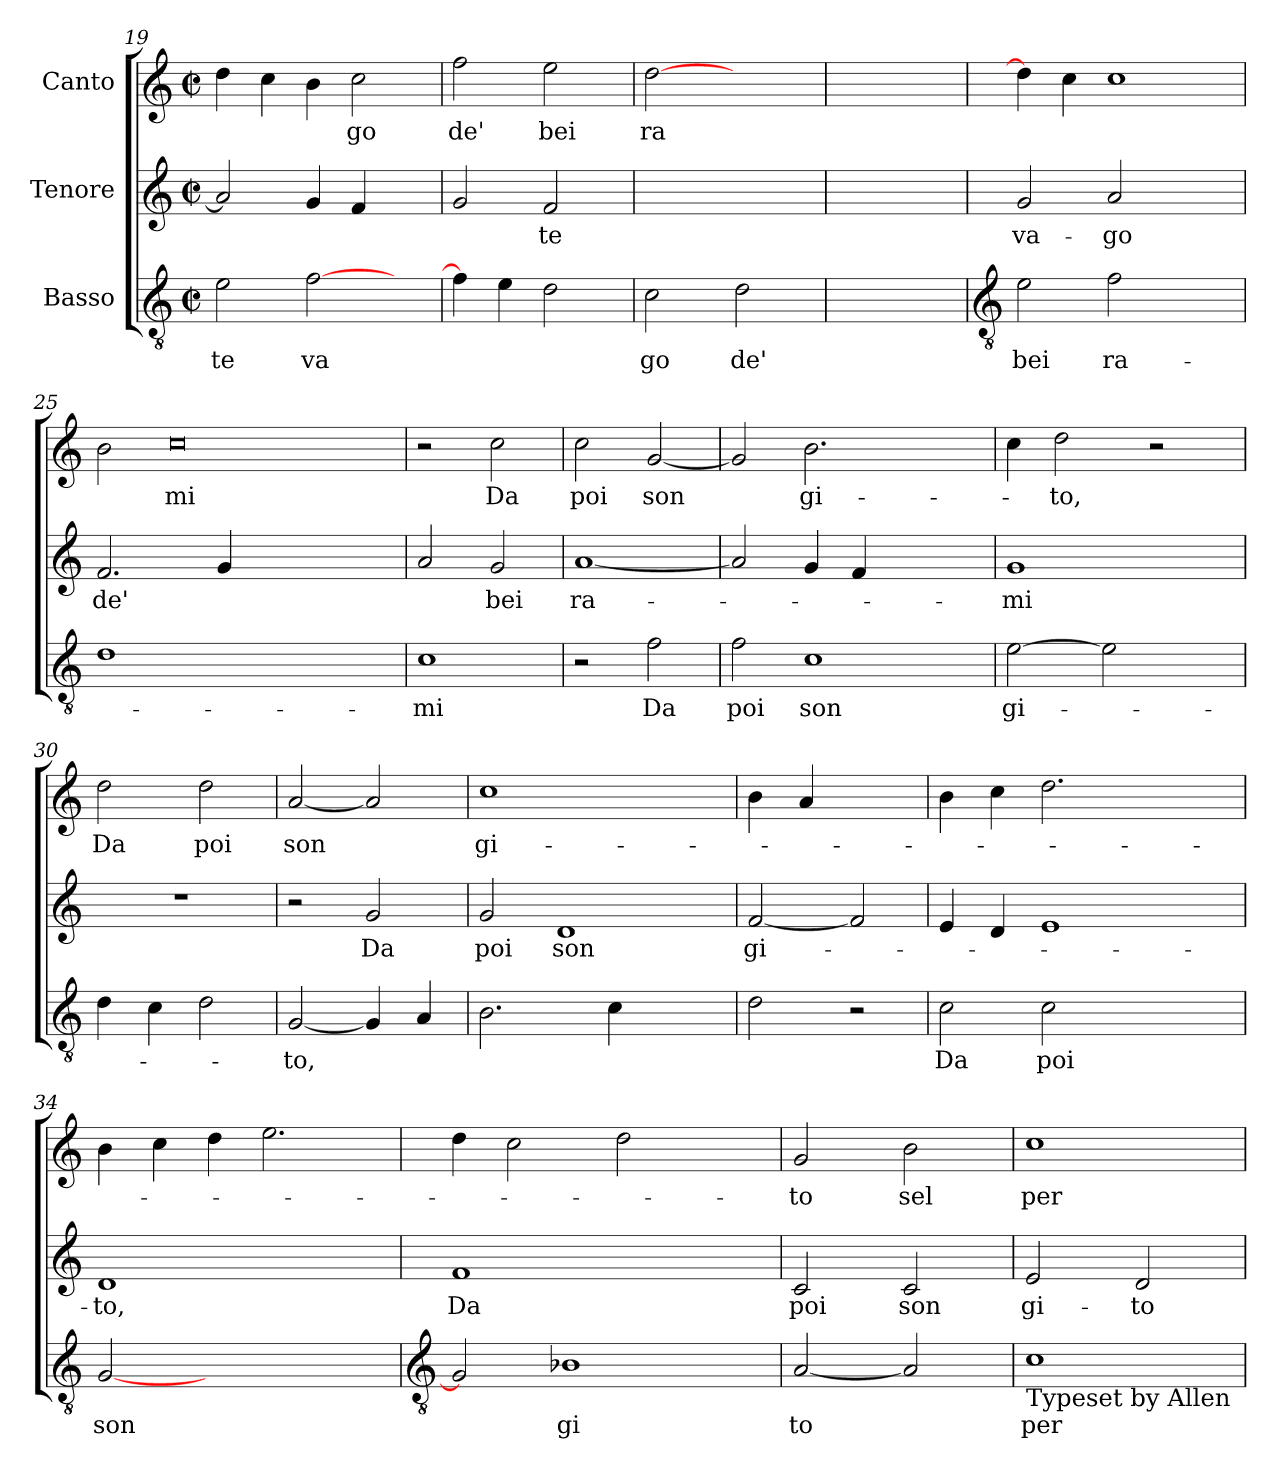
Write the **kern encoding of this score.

**kern	**text	**kern	**text	**kern	**text
*part3	*part3	*part2	*part2	*part1	*part1
*staff3	*staff3	*staff2	*staff2	*staff1	*staff1
*I"Basso	*	*I"Tenore	*	*I"Canto	*
*clefGv2	*	*clefG2	*	*clefG2	*
*k[]	*	*k[]	*	*k[]	*
*C:	*	*C:	*	*C:	*
*M2/2	*	*M2/2	*	*M2/2	*
*met(c|)	*	*met(c|)	*	*met(c|)	*
=19	=19	=19	=19	=19	=19
!	!LO:LY:b	!	!	!	!
*^	*	*^	*	*^	*
2e\	4ryy	te	2a/]	4ryy	.	4dd\	4ryy	.
.	4ryy	.	.	4ryy	.	4cc\	4ryy	.
!	!	!LO:LY:b	!	!	!	!	!	!
[2f\	4ryy	va	4g/	4ryy	.	4b\	4ryy	.
!	!	!	!	!	!	!	!	!LO:LY:b
.	4ryy	.	4f/	4ryy	.	2cc\	4ryy	go
4ryy	4ryy	.	4ryy	4ryy	.	.	4ryy	.
=20	=20	=20	=20	=20	=20	=20	=20	=20
!	!	!	!	!	!	!	!	!LO:LY:b
4f\]	4ryy	.	2g/	4ryy	.	2ff\	4ryy	de'
4e\	4ryy	.	.	4ryy	.	.	4ryy	.
!	!	!	!	!	!LO:LY:b	!	!	!LO:LY:b
2d\	4ryy	.	2f/	4ryy	te	2ee\	4ryy	bei
.	4ryy	.	.	4ryy	.	.	4ryy	.
=22	=22	=22	=22	=22	=22	=22	=22	=22
!	!	!LO:LY:b	!	!	!	!	!	!LO:LY:b
2c\	4ryy	go	1ryy	4ryy	.	[2dd\	4ryy	ra
.	4ryy	.	.	4ryy	.	.	4ryy	.
!	!	!LO:LY:b	!	!	!	!	!	!
2d\	4ryy	de'	.	4ryy	.	2ryy	4ryy	.
.	4ryy	.	.	4ryy	.	.	4ryy	.
=23	=23	=23	=23	=23	=23	=23	=23	=23
2.ryy	4ryy	.	2.ryy	4ryy	.	2.ryy	4ryy	.
.	4ryy	.	.	4ryy	.	.	4ryy	.
.	4ryy	.	.	4ryy	.	.	4ryy	.
*v	*v	*	*	*	*	*v	*v	*
*	*	*v	*v	*	*	*
!!LO:LB:g=z
=24	=24	=24	=24	=24	=24
*clefGv2	*	*	*	*	*
*^	*	*^	*	*^	*
!	!	!LO:LY:b	!	!	!LO:LY:b	!	!	!
*v	*v	*	*	*	*	*v	*v	*
*	*	*v	*v	*	*	*
2e\	bei	2g/	va-	4dd\]	.
.	.	.	.	4cc\	.
!	!LO:LY:b	!	!LO:LY:b	!	!
2f\	ra-	2a/	-go	1cc	.
2ryy	.	2ryy	.	.	.
=25	=25	=25	=25	=25	=25
!	!	!	!LO:LY:b	!	!
1d	.	2.f/	de'	2b\	.
!	!	!	!	!	!LO:LY:b
.	.	.	.	0cc	mi
.	.	4g/	.	.	.
1.ryy	.	1.ryy	.	.	.
=26	=26	=26	=26	=26	=26
!	!LO:LY:b	!	!	!	!
1c	-mi	2a/	.	2r	.
!	!	!	!LO:LY:b	!	!LO:LY:b
.	.	2g/	bei	2cc\	Da
=27	=27	=27	=27	=27	=27
!	!	!	!LO:LY:b	!	!LO:LY:b
2r	.	[1a	ra-	2cc\	poi
!	!LO:LY:b	!	!	!	!LO:LY:b
2f\	Da	.	.	[2g/	son
=28	=28	=28	=28	=28	=28
!	!LO:LY:b	!	!	!	!
2f\	poi	2a/]	.	2g/]	.
!	!LO:LY:b	!	!	!	!LO:LY:b
1c	son	4g/	.	2.b\	gi-
.	.	4f/	.	.	.
.	.	2ryy	.	.	.
.	.	.	.	4ryy	.
=29	=29	=29	=29	=29	=29
!	!LO:LY:b	!	!LO:LY:b	!	!
[2e\	gi-	1g	-mi	4cc\	.
!	!	!	!	!	!LO:LY:b
.	.	.	.	2dd\	-to,
2e\]	.	.	.	.	.
.	.	.	.	2r	.
4ryy	.	4ryy	.	.	.
=30	=30	=30	=30	=30	=30
!	!	!	!	!	!LO:LY:b
4d\	.	1r	.	2dd\	Da
4c\	.	.	.	.	.
!	!	!	!	!	!LO:LY:b
2d\	.	.	.	2dd\	poi
=31	=31	=31	=31	=31	=31
!	!LO:LY:b	!	!	!	!LO:LY:b
[2G/	-to,	2r	.	[2a/	son
!	!	!	!LO:LY:b	!	!
4G/]	.	2g/	Da	2a/]	.
4A/	.	.	.	.	.
=32	=32	=32	=32	=32	=32
!	!	!	!LO:LY:b	!	!LO:LY:b
2.B\	.	2g/	poi	1cc	gi-
!	!	!	!LO:LY:b	!	!
.	.	1d	son	.	.
4c\	.	.	.	.	.
2ryy	.	.	.	2ryy	.
=33	=33	=33	=33	=33	=33
!	!	!	!LO:LY:b	!	!
2d\	.	[2f/	gi-	4b\	.
.	.	.	.	4a/	.
2r	.	2f/]	.	2ryy	.
!!LO:LB:g=z
=34	=34	=34	=34	=34	=34
!	!LO:LY:b	!	!	!	!
*	*	*	*	*^	*
2c\	Da	4e/	.	4b\	4ryy	.
.	.	4d/	.	4cc\	4ryy	.
!	!LO:LY:b	!	!	!	!	!
2c\	poi	1e	.	2.dd\	4ryy	.
.	.	.	.	.	4ryy	.
2ryy	.	.	.	.	4ryy	.
.	.	.	.	4ryy	4ryy	.
!!LO:LB:g=z	!!
=34	=34	=34	=34	=34	=34	=34
!	!LO:LY:b	!	!LO:LY:b	!	!	!
[2G/	son	1d	-to,	4b\	4ryy	.
.	.	.	.	4cc\	4ryy	.
1ryy	.	.	.	4dd\	4ryy	.
.	.	.	.	2.ee\	4ryy	.
.	.	2ryy	.	.	2ryy	.
!!LO:LB:g=z	!!
=35	=35	=35	=35	=35	=35	=35
*clefGv2	*	*	*	*	*	*
!	!	!	!LO:LY:b	!	!	!
2G/]	.	1f	Da	4dd\	4ryy	.
.	.	.	.	2cc\	4ryy	.
!	!LO:LY:b	!	!	!	!	!
1B-X	gi	.	.	.	4ryy	.
.	.	.	.	2dd\	4ryy	.
.	.	2ryy	.	.	4ryy	.
.	.	.	.	4ryy	4ryy	.
=36	=36	=36	=36	=36	=36	=36
!	!LO:LY:b	!	!LO:LY:b	!	!	!LO:LY:b
[2A/	to	2c/	poi	2g/	4ryy	-to
.	.	.	.	.	4ryy	.
!	!	!	!LO:LY:b	!	!	!LO:LY:b
2A/]	.	2c/	son	2b\	4ryy	sel
.	.	.	.	.	4ryy	.
=38	=38	=38	=38	=38	=38	=38
!LO:TX:b:t=Typeset by Allen	!	!	!	!	!	!
!	!LO:LY:b	!	!LO:LY:b	!	!	!LO:LY:b
1c	per	2e/	gi-	4ryy	1cc\	per
.	.	.	.	4ryy	.	.
!	!	!	!LO:LY:b	!	!	!
.	.	2d/	-to	4ryy	.	.
.	.	.	.	4ryy	.	.
*	*	*	*	*v	*v	*
=	=	=	=	=	=
*-	*-	*-	*-	*-	*-
